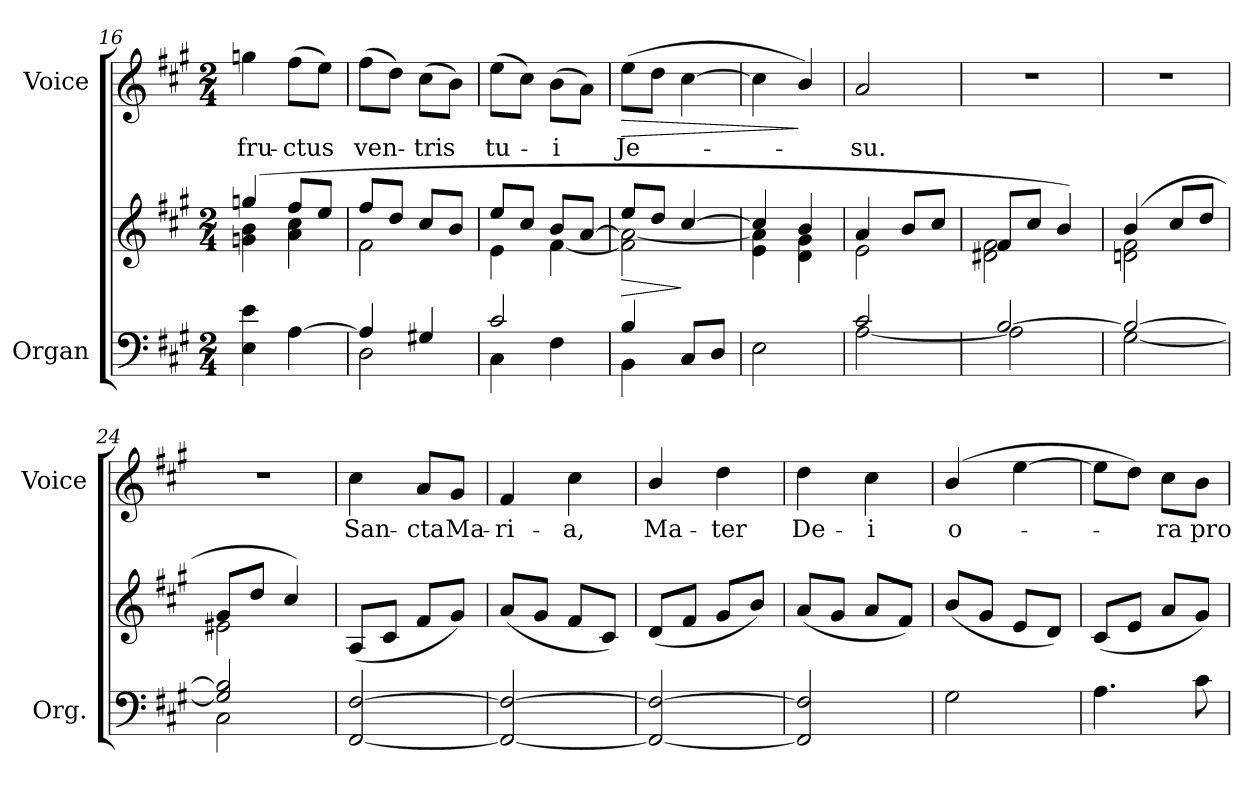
**kern	**kern	**dynam	**kern	**text	**dynam
*part2	*part2	*part2	*part1	*part1	*part1
*staff3	*staff2	*staff2/3	*staff1	*staff1	*staff1
*I"Organ	*	*	*I"Voice	*	*
*I'Org.	*	*	*I'Voice	*	*
*clefF4	*clefG2	*	*clefG2	*	*
*k[f#c#g#]	*k[f#c#g#]	*	*k[f#c#g#]	*	*
*A:	*A:	*	*A:	*	*
*M2/4	*M2/4	*	*M2/4	*	*
=16	=16	=16	=16	=16	=16
*	*^	*	*	*	*
!	!	!	!	!	!LO:LY:b:color=#000000	!
4Ei\ 4ei	(4ggni/	4gni\ 4bi	.	4ggni\	fru-	.
!	!	!	!	!	!LO:LY:b:color=#000000	!
[4Ai\	8ff#i/L	4ai\ 4cc#i	.	(8ff#i\L	-ctus	.
.	8eei/J	.	.	8eei\J)	.	.
=17	=17	=17	=17	=17	=17	=17
*^	*	*	*	*	*	*
!	!	!	!	!	!	!LO:LY:b:color=#000000	!
4Ai/]	2Di\	8ff#i/L	2f#i\	.	(8ff#i\L	ven-	.
.	.	8ddi/J	.	.	8ddi\J)	.	.
!	!	!	!	!	!	!LO:LY:b:color=#000000	!
4G#Xi/	.	8cc#i/L	.	.	(8cc#i\L	-tris	.
.	.	8bi/J	.	.	8bi\J)	.	.
=18	=18	=18	=18	=18	=18	=18	=18
!	!	!	!	!	!	!LO:LY:b:color=#000000	!
2c#i/	4C#i\	8eei/L	4ei\	.	(8eei\L	tu-	.
.	.	8cc#i/J	.	.	8cc#i\J)	.	.
!	!	!	!	!	!	!LO:LY:b:color=#000000	!
.	4F#i\	8bi/L	[4f#i\	.	(8bi\L	-i	.
.	.	[8ai/J	.	.	8ai\J)	.	.
!!LO:LB:g=z
=19	=19	=19	=19	=19	=19	=19	=19
!	!	!	!	!LO:HP:b	!	!	!
!	!	!	!	!	!	!LO:LY:b:color=#000000	!LO:HP:b
4Bi/	4BBi\	8eei/L	2f#i\] 2ai_	>	(8eei\L	Je-	>
.	.	8ddi/J	.	.	8ddi\J	.	.
8C#i/L	4ryy	[4cc#i/	.	]	[4cc#i\	.	.
8Di/J	.	.	.	.	.	.	.
*v	*v	*	*	*	*	*	*
=20	=20	=20	=20	=20	=20	=20
2Ei\	4cc#i/]	4ei\ 4ai]	.	4cc#i\]	.	.
.	4bi/	4di\ 4g#i	.	4bi/)	.	]
=21	=21	=21	=21	=21	=21	=21
*^	*	*	*	*	*	*
!	!	!	!	!	!	!LO:LY:b:color=#000000	!
2c#i/	[2Ai\	4ai/	2ei\	.	2ai/	-su.	.
.	.	8bi/L	.	.	.	.	.
.	.	8cc#i/J	.	.	.	.	.
=22	=22	=22	=22	=22	=22	=22	=22
!	!	!	!	!	!LO:N:vis=1	!	!
[2Bi/	2Ai\]	8f#i/L	2d#Xi\ 2f#i	.	2r	.	.
.	.	8cc#i/J	.	.	.	.	.
.	.	4bi/)	.	.	.	.	.
=23	=23	=23	=23	=23	=23	=23	=23
!	!	!	!	!	!LO:N:vis=1	!	!
2Bi/_	[2G#i\	(4bi/	2dni\ 2f#i	.	2r	.	.
.	.	8cc#i/L	.	.	.	.	.
.	.	8ddi/J	.	.	.	.	.
=24	=24	=24	=24	=24	=24	=24	=24
!	!	!	!	!	!LO:N:vis=1	!	!
2G#i/] 2Bi]	2C#i\	8g#i/L	2e#Xi\	.	2r	.	.
.	.	8ddi/J	.	.	.	.	.
.	.	4cc#i/)	.	.	.	.	.
*v	*v	*	*	*	*	*	*
*	*v	*v	*	*	*	*
=25	=25	=25	=25	=25	=25
!	!	!	!	!LO:LY:b:color=#000000	!
[2FF#i/ [2F#i	(8Ai/L	.	4cc#i\	San-	.
.	8c#i/J	.	.	.	.
!	!	!	!	!LO:LY:b:color=#000000	!
.	8f#i/L	.	8ai/L	-cta	.
!	!	!	!	!LO:LY:b:color=#000000	!
.	8g#i/J)	.	8g#i/J	Ma-	.
=26	=26	=26	=26	=26	=26
!	!	!	!	!LO:LY:b:color=#000000	!
2FF#i/_ 2F#i_	(8ai/L	.	4f#i/	-ri-	.
.	8g#i/J	.	.	.	.
!	!	!	!	!LO:LY:b:color=#000000	!
.	8f#i/L	.	4cc#i\	-a,	.
.	8c#i/J)	.	.	.	.
=27	=27	=27	=27	=27	=27
!	!	!	!	!LO:LY:b:color=#000000	!
2FF#i/_ 2F#i_	(8di/L	.	4bi/	Ma-	.
.	8f#i/J	.	.	.	.
!	!	!	!	!LO:LY:b:color=#000000	!
.	8g#i/L	.	4ddi\	-ter	.
.	8bi/J)	.	.	.	.
!!LO:LB:g=z
=28	=28	=28	=28	=28	=28
!	!	!	!	!LO:LY:b:color=#000000	!
2FF#i/] 2F#i]	(8ai/L	.	4ddi\	De-	.
.	8g#i/J	.	.	.	.
!	!	!	!	!LO:LY:b:color=#000000	!
.	8ai/L	.	4cc#i\	-i	.
.	8f#i/J)	.	.	.	.
=29	=29	=29	=29	=29	=29
!	!	!	!	!LO:LY:b:color=#000000	!
2G#i\	(8bi/L	.	(4bi/	o-	.
.	8g#i/J	.	.	.	.
.	8ei/L	.	[4eei\	.	.
.	8di/J)	.	.	.	.
=30	=30	=30	=30	=30	=30
4.Ai\	(8c#i/L	.	8eei\L]	.	.
.	8ei/J	.	8ddi\J)	.	.
!	!	!	!	!LO:LY:b:color=#000000	!
.	8ai/L	.	8cc#i\L	-ra	.
!	!	!	!	!LO:LY:b:color=#000000	!
8c#i\	8g#i/J)	.	8bi\J	pro	.
=	=	=	=	=	=
*-	*-	*-	*-	*-	*-
